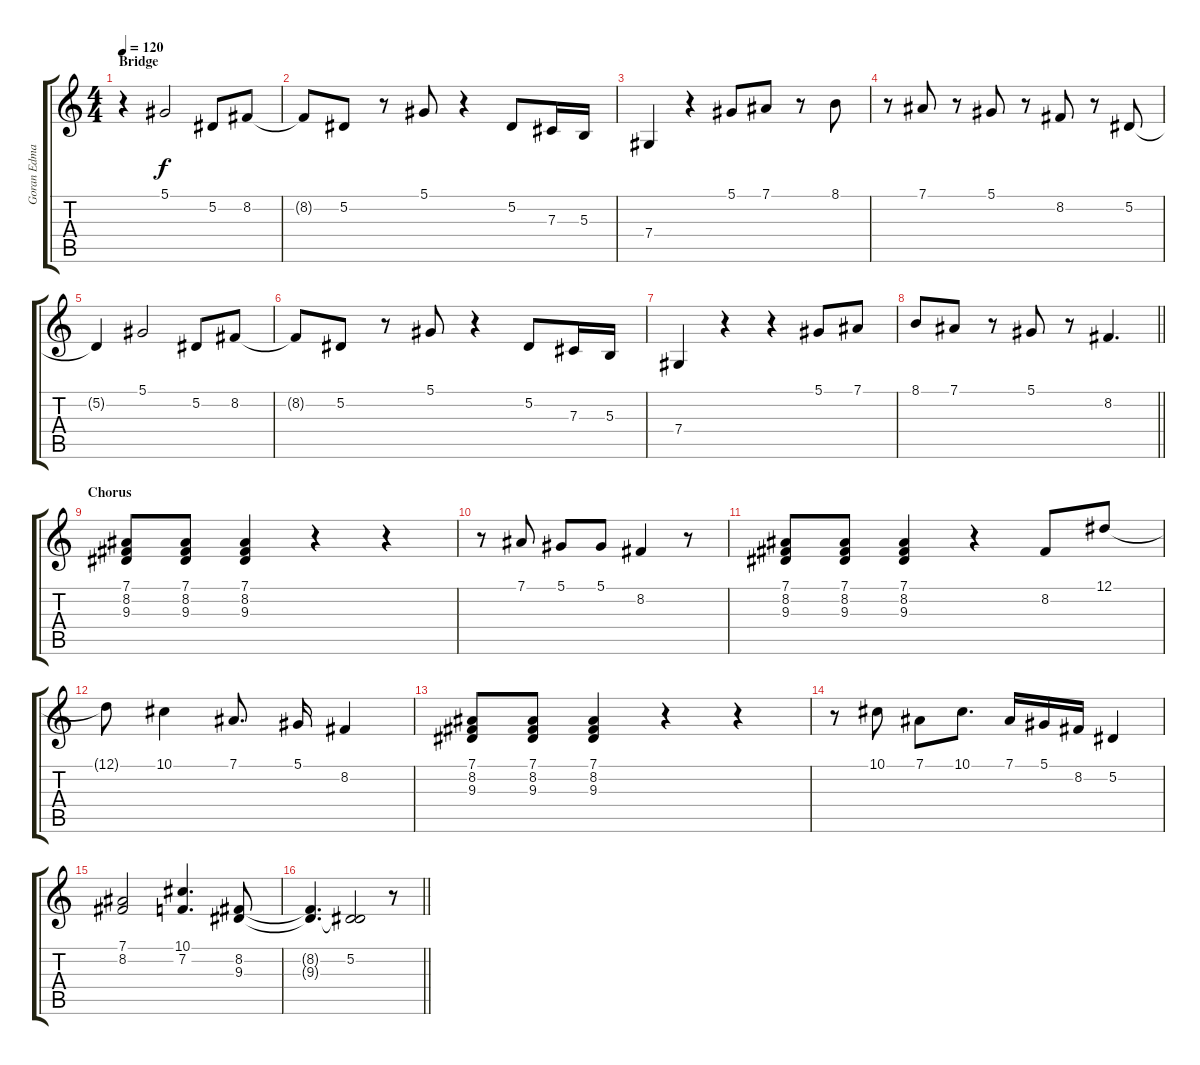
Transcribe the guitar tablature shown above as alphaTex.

\track ("Goran Edman" "Goran Edma") {instrument lead2sawtooth}
\staff {score tabs}
\tuning (Eb4 Bb3 Gb3 Db3 Ab2 Eb2) {hide}
\ts (4 4)
\section ("" "Bridge")
\tempo 120
\clef g2
\ks c
r.4{dy f} 5.1.2 5.2.8 8.2.8 |
8.2{t}.8 5.2.8 r.8 5.1.8 r.4 5.2.8 7.3.16 5.3.16 |
7.4.4 r.4 5.1.8 7.1.8 r.8 8.1.8 |
r.8 7.1.8 r.8 5.1.8 r.8 8.2.8 r.8 5.2.8 |
5.2{t}.4 5.1.2 5.2.8 8.2.8 |
8.2{t}.8 5.2.8 r.8 5.1.8 r.4 5.2.8 7.3.16 5.3.16 |
7.4.4 r.4 r.4 5.1.8 7.1.8 |
\barLineRight lightlight
8.1.8 7.1.8 r.8 5.1.8 r.8 8.2.4{d} |
\section ("" "Chorus")
(7.1 8.2 9.3).8 (7.1 8.2 9.3).8 (7.1 8.2 9.3).4 r.4 r.4 |
r.8 7.1.8 5.1.8 5.1.8 8.2.4 r.8 |
(7.1 8.2 9.3).8 (7.1 8.2 9.3).8 (7.1 8.2 9.3).4 r.4 8.2.8 12.1.8 |
12.1{t}.8 10.1.4 7.1.8{d} 5.1.16 8.2.4 |
(7.1 8.2 9.3).8 (7.1 8.2 9.3).8 (7.1 8.2 9.3).4 r.4 r.4 |
r.8 10.1.8 7.1.8 10.1.8{d} 7.1.16 5.1.16 8.2.16 5.2.4 |
(7.1 8.2).2 (10.1 7.2).4{d} (8.2 9.3).8 |
\barLineRight lightlight
(8.2{t} 9.3{t}).4{d} (5.2 9.3{t}).2 r.8
